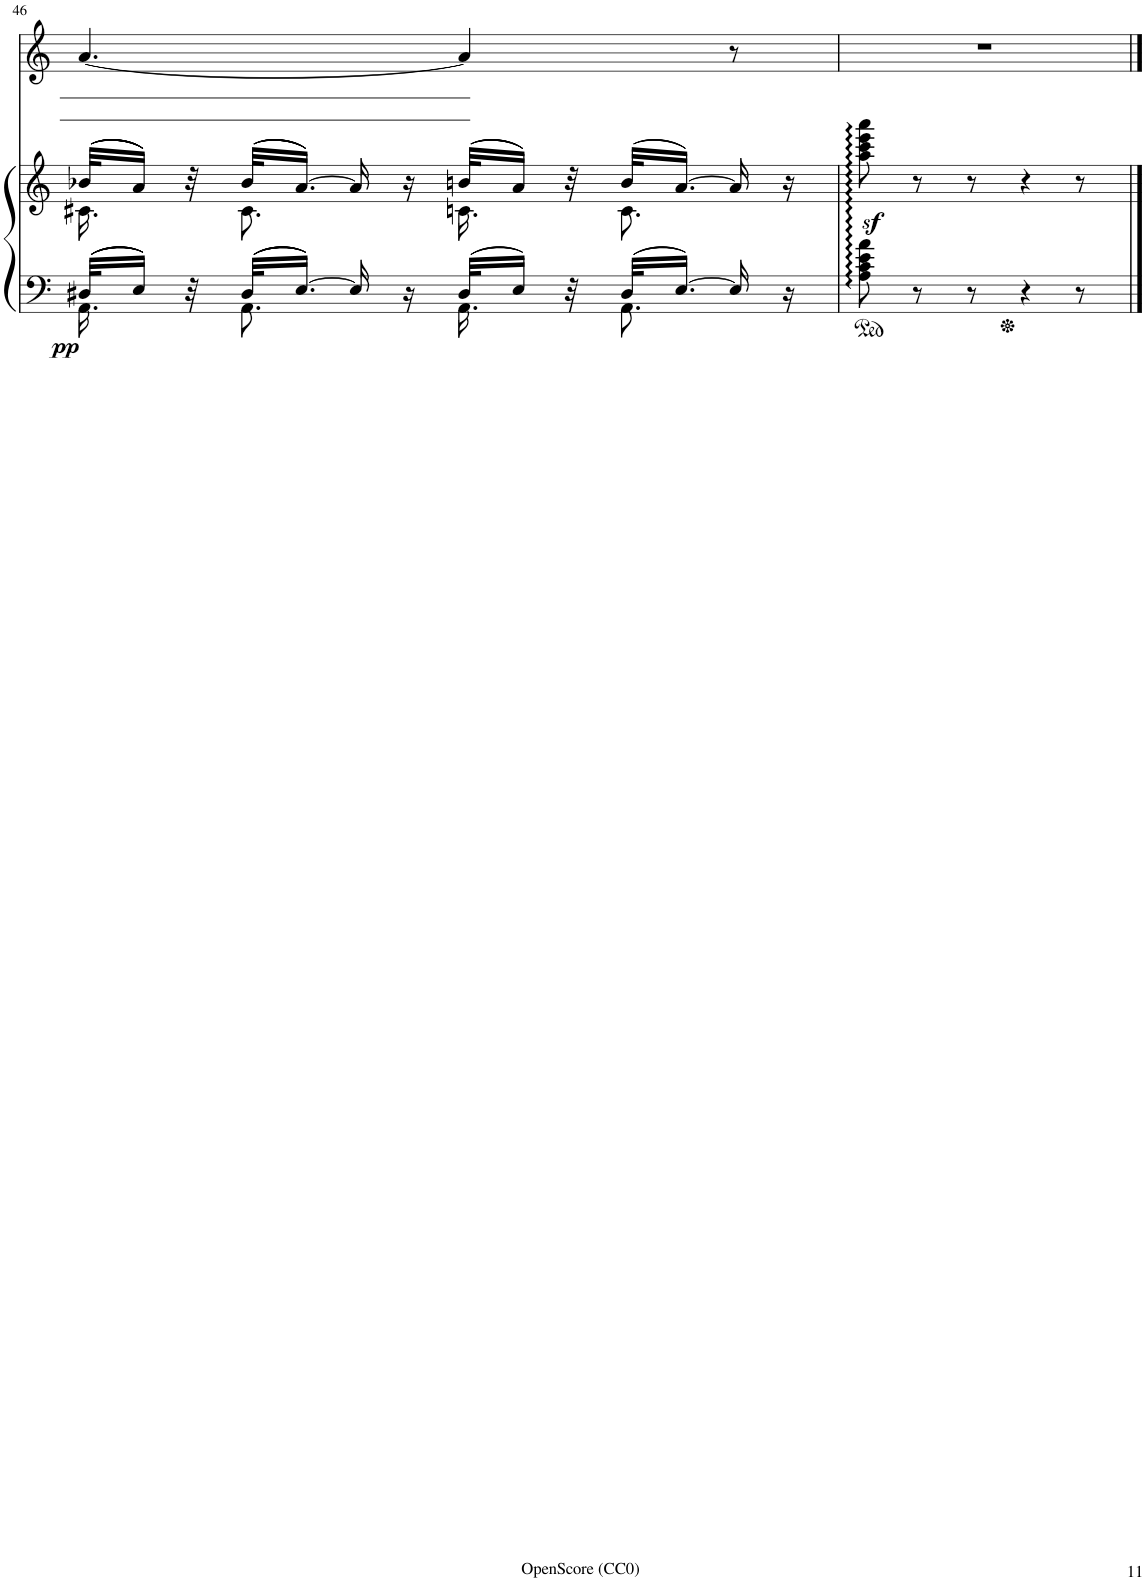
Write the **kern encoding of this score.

**kern	**kern	**dynam	**kern
*part2	*part2	*part2	*part1
*staff3	*staff2	*staff2/3	*staff1
*I"Piano	*	*	*I"Voice
*I'Pno	*	*	*
!!LO:PB:g=z
*clefF4	*clefG2	*	*clefG2
*k[]	*k[]	*	*k[]
*M6/8	*M6/8	*	*M6/8
=46	=46	=46	=46
*^	*^	*	*
!	!	!	!	!LO:DY:b=2	!
32D#X/KLL	16.AA\	(((((32b-X/KLL	16.c#X\	pp	[4.a/
16E/JJ	.	16a/JJ)))))	.	.	.
32r	32ryy	32r	32ryy	.	.
32D#/KLL	8.AA\	((((32b-/KLL	8.c#\	.	.
[16.E/JJ	.	[16.a/JJ))))	.	.	.
16E/]	.	16a/]	.	.	.
16r	16ryy	16r	16ryy	.	.
32D#/KLL	16.AA\	(((32bn/KLL	16.cn\	.	4a/]
16E/JJ	.	16a/JJ)))	.	.	.
32r	32ryy	32r	32ryy	.	.
32D#/KLL	8.AA\	((32b/KLL	8.c\	.	.
[16.E/JJ	.	[16.a/JJ))	.	.	.
16E/]	.	16a/]	.	.	8r
16r	16ryy	16r	16ryy	.	.
*v	*v	*	*	*	*
*	*v	*v	*	*
=47	=47	=47	=47
8A\:: 8c\:: 8e\:: 8a\::	8aa\z<:: 8ccc\z<:: 8eee\z<:: 8aaa\z<::	.	2.r
8r	8r	.	.
8r	8r	.	.
4r	4r	.	.
8r	8r	.	.
==	==	==	==
*-	*-	*-	*-
